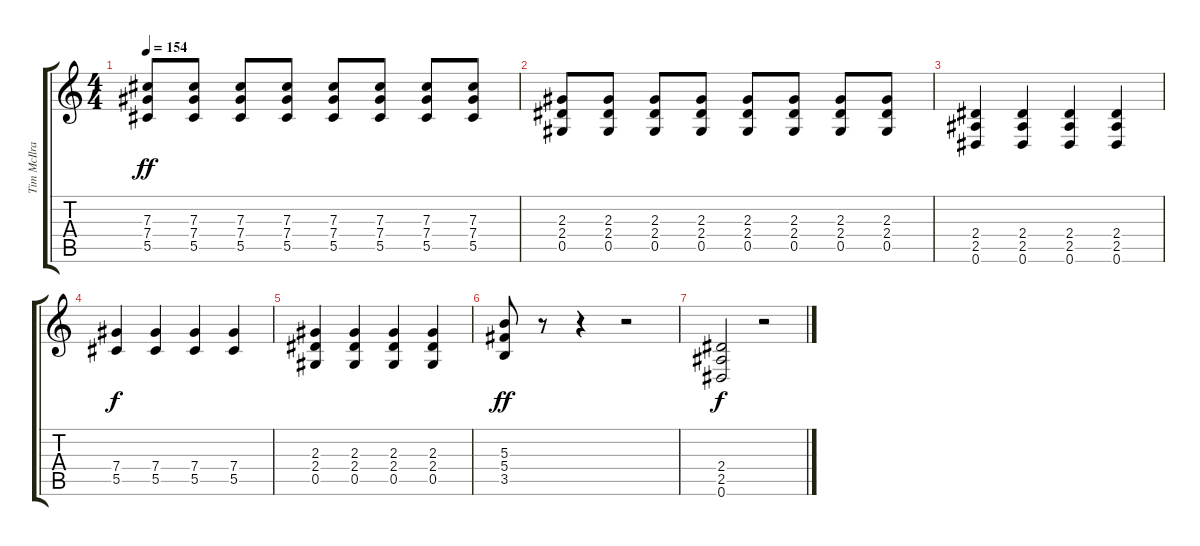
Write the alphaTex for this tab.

\track ("Tim McIlrath - Guitar One" "Tim McIlra") {instrument distortionguitar}
\staff {score tabs}
\tuning (Eb4 Bb3 Gb3 Db3 Ab2 Eb2) {hide}
\ts (4 4)
\tempo 154
\clef g2
\ks c
(7.3 7.4 5.5).8{dy ff} (7.3 7.4 5.5).8 (7.3 7.4 5.5).8 (7.3 7.4 5.5).8 (7.3 7.4 5.5).8 (7.3 7.4 5.5).8 (7.3 7.4 5.5).8 (7.3 7.4 5.5).8 |
(2.3 2.4 0.5).8 (2.3 2.4 0.5).8 (2.3 2.4 0.5).8 (2.3 2.4 0.5).8 (2.3 2.4 0.5).8 (2.3 2.4 0.5).8 (2.3 2.4 0.5).8 (2.3 2.4 0.5).8 |
(2.4 2.5 0.6).4 (2.4 2.5 0.6).4 (2.4 2.5 0.6).4 (2.4 2.5 0.6).4 |
(7.4 5.5).4{dy f} (7.4 5.5).4 (7.4 5.5).4 (7.4 5.5).4 |
(2.3 2.4 0.5).4 (2.3 2.4 0.5).4 (2.3 2.4 0.5).4 (2.3 2.4 0.5).4 |
(5.3 5.4 3.5).8{dy ff} r.8 r.4 r.2 |
(2.4 2.5 0.6).2{dy f} r.2
